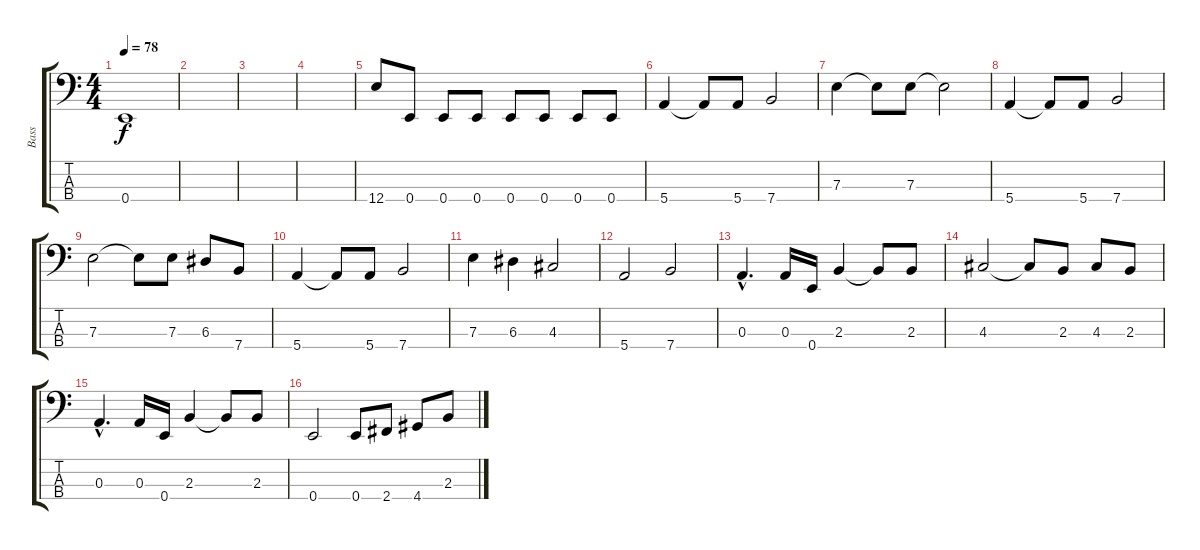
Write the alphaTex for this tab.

\track ("Bass" "Bass") {instrument electricbassfinger}
\staff {score tabs}
\tuning (G2 D2 A1 E1) {hide}
\ts (4 4)
\tempo 78
\clef f4
\ks c
0.4.1{dy f} |
|
|
|
12.4.8 0.4.8 0.4.8 0.4.8 0.4.8 0.4.8 0.4.8 0.4.8 |
5.4.4 5.4{t}.8 5.4.8 7.4.2 |
7.3.4 7.3{t}.8 7.3.8 7.3{t}.2 |
5.4.4 5.4{t}.8 5.4.8 7.4.2 |
7.3.2 7.3{t}.8 7.3.8 6.3.8 7.4.8 |
5.4.4 5.4{t}.8 5.4.8 7.4.2 |
7.3.4 6.3.4 4.3.2 |
5.4.2 7.4.2 |
0.3{hac}.4{d} 0.3.16 0.4.16 2.3.4 2.3{t}.8 2.3.8 |
4.3.2 4.3{t}.8 2.3.8 4.3.8 2.3.8 |
0.3{hac}.4{d} 0.3.16 0.4.16 2.3.4 2.3{t}.8 2.3.8 |
0.4.2 0.4.8 2.4.8 4.4.8 2.3.8
